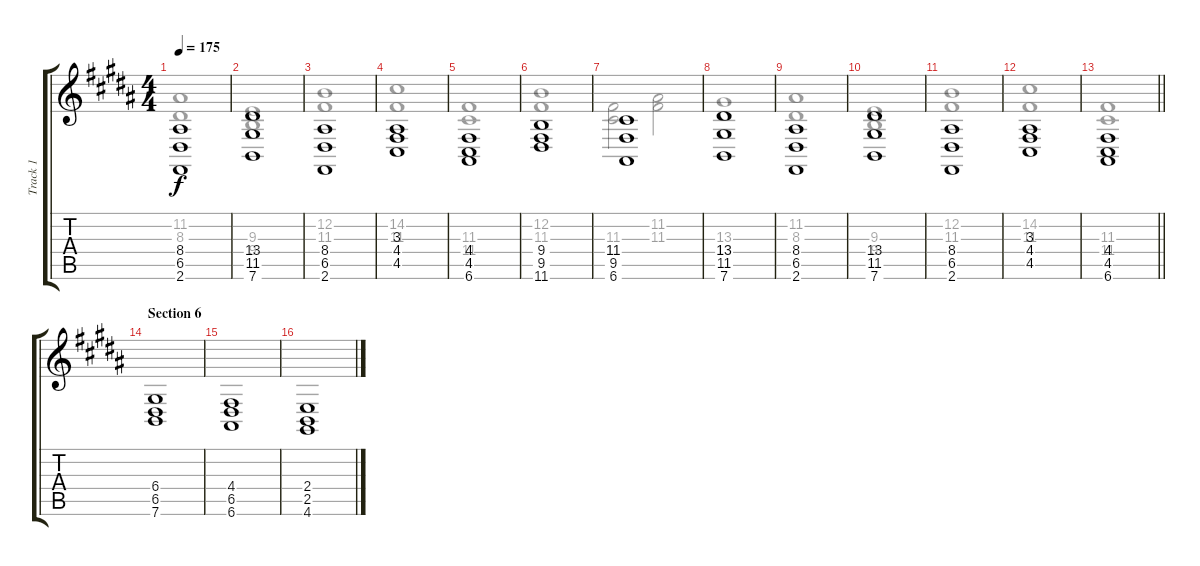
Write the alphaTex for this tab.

\track ("Track 1" "Track 1") {instrument churchorgan}
\staff {score tabs}
\tuning (E4 B3 G3 D3 A2 E2) {hide}
\voice
\ts (4 4)
\tempo 175
\clef g2
\ks b
(8.4 6.5 2.6).1{dy f} |
(13.4 11.5 7.6).1 |
(8.4 6.5 2.6).1 |
(3.3 4.4 4.5).1 |
(4.4 4.5 6.6).1 |
(9.4 9.5 11.6).1 |
(11.4 9.5 6.6).1 |
(13.4 11.5 7.6).1 |
(8.4 6.5 2.6).1 |
(13.4 11.5 7.6).1 |
(8.4 6.5 2.6).1 |
(3.3 4.4 4.5).1 |
\barLineRight lightlight
(4.4 4.5 6.6).1 |
\section ("" "Section 6")
(6.4 6.5 7.6).1 |
(4.4 6.5 6.6).1 |
(2.4 2.5 4.6).1
\voice
\clef g2
\ottava regular
\simile none
\ks b
(11.2 8.3).1{dy f} |
(9.3 9.4).1 |
(12.2 11.3).1 |
(14.2 11.3).1 |
(11.3 11.4).1 |
(12.2 11.3).1 |
(11.3 11.4).2 (11.2 11.3).2 |
(13.3 13.4).1 |
(11.2 8.3).1 |
(9.3 9.4).1 |
(12.2 11.3).1 |
(14.2 11.3).1 |
\barLineRight lightlight
(11.3 11.4).1 |
|
|
